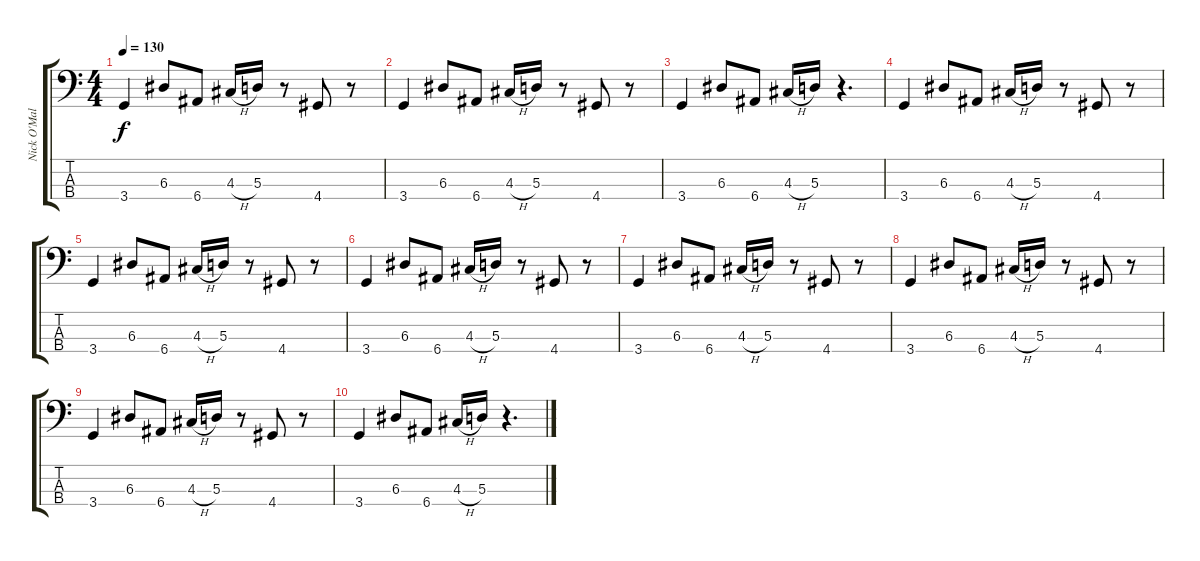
\track ("Nick O'Malley (Bass)" "Nick O'Mal") {instrument electricbasspick}
\staff {score tabs}
\tuning (G2 D2 A1 E1) {hide}
\ts (4 4)
\tempo 130
\clef f4
\ks c
3.4.4{dy f} 6.3.8 6.4.8 4.3{h}.16 5.3.16 r.8 4.4.8 r.8 |
3.4.4 6.3.8 6.4.8 4.3{h}.16 5.3.16 r.8 4.4.8 r.8 |
3.4.4 6.3.8 6.4.8 4.3{h}.16 5.3.16 r.4{d} |
3.4.4 6.3.8 6.4.8 4.3{h}.16 5.3.16 r.8 4.4.8 r.8 |
3.4.4 6.3.8 6.4.8 4.3{h}.16 5.3.16 r.8 4.4.8 r.8 |
3.4.4 6.3.8 6.4.8 4.3{h}.16 5.3.16 r.8 4.4.8 r.8 |
3.4.4 6.3.8 6.4.8 4.3{h}.16 5.3.16 r.8 4.4.8 r.8 |
3.4.4 6.3.8 6.4.8 4.3{h}.16 5.3.16 r.8 4.4.8 r.8 |
3.4.4 6.3.8 6.4.8 4.3{h}.16 5.3.16 r.8 4.4.8 r.8 |
3.4.4 6.3.8 6.4.8 4.3{h}.16 5.3.16 r.4{d}
